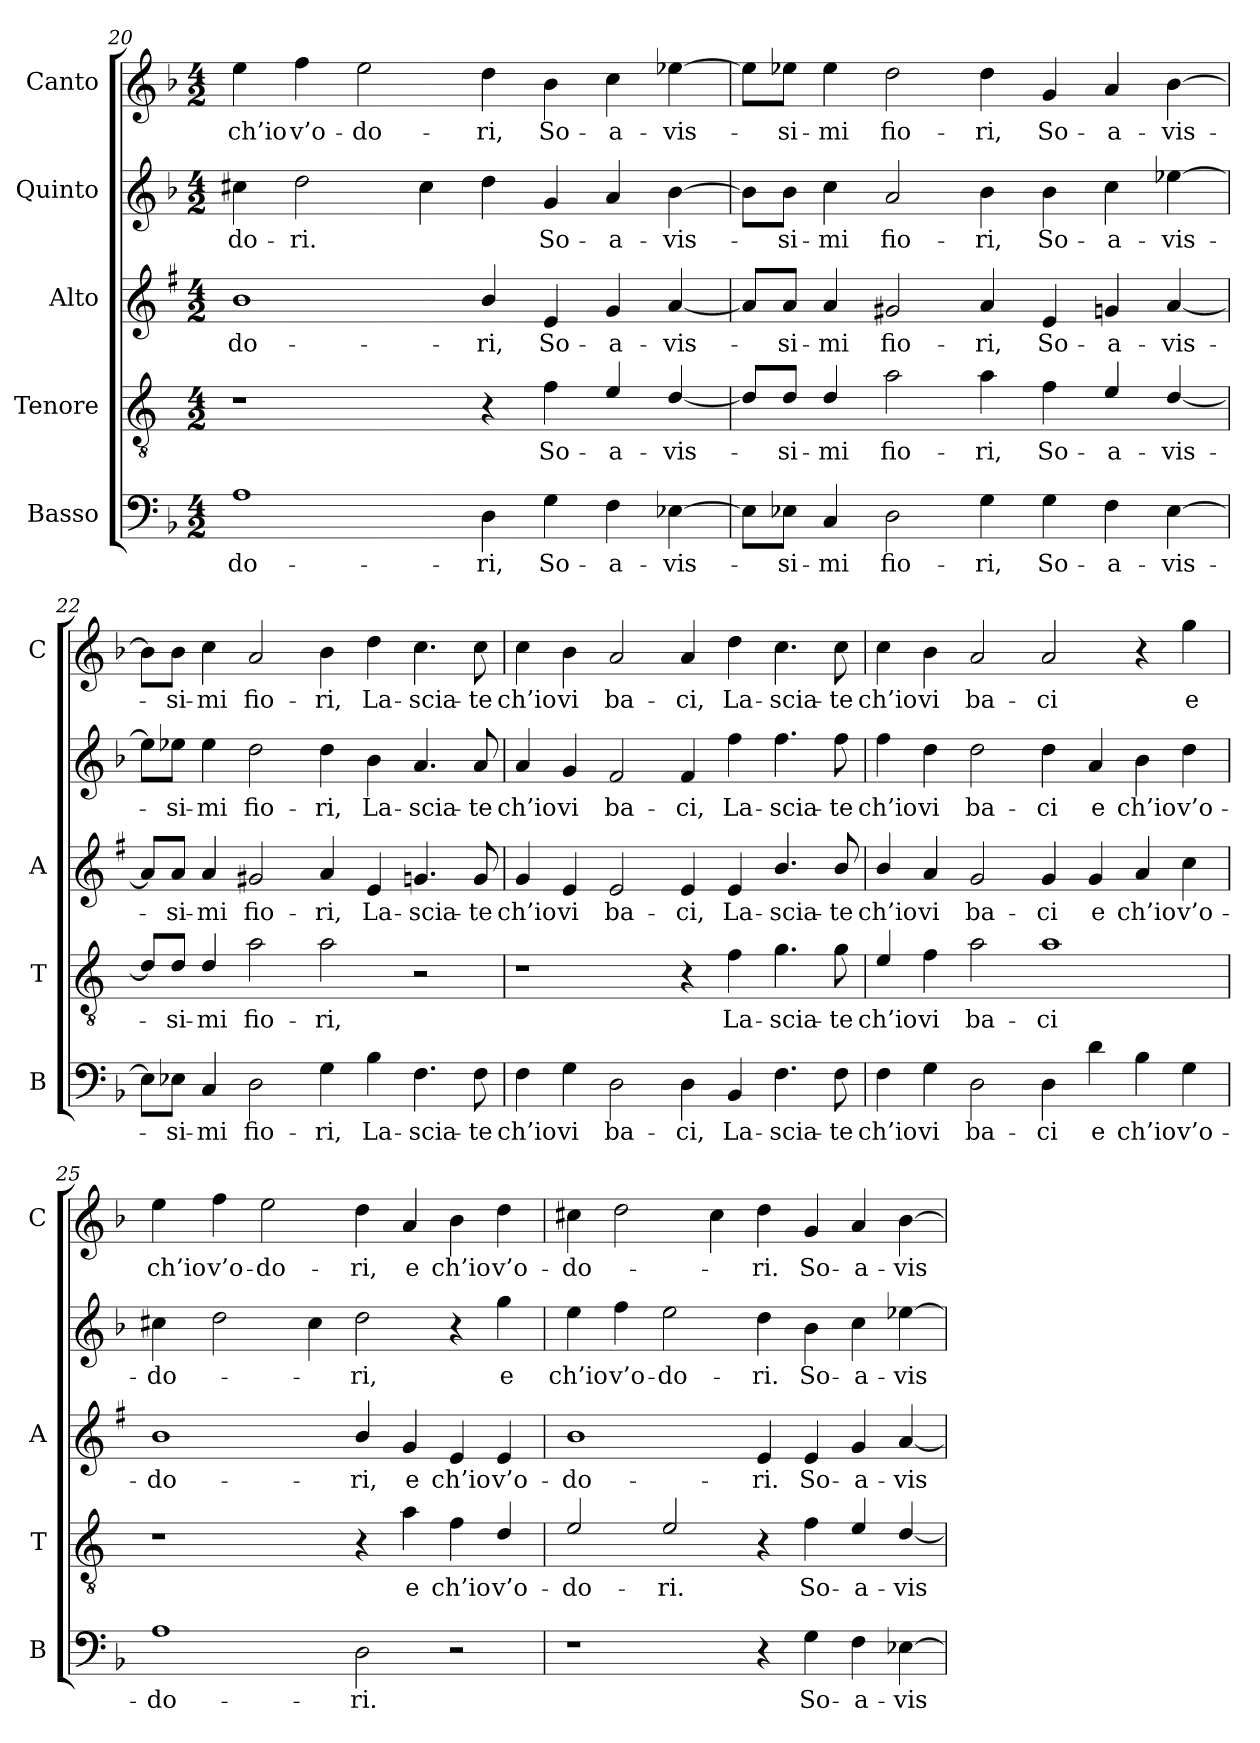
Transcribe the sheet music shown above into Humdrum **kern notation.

**kern	**text	**kern	**text	**kern	**text	**kern	**text	**kern	**text
*part5	*part5	*part4	*part4	*part3	*part3	*part2	*part2	*part1	*part1
*staff5	*staff5	*staff4	*staff4	*staff3	*staff3	*staff2	*staff2	*staff1	*staff1
*I"Basso	*	*I"Tenore	*	*I"Alto	*	*I"Quinto	*	*I"Canto	*
*I'B	*	*I'T	*	*I'A	*	*	*	*I'C	*
*clefF4	*	*clefGv2	*	*clefG2	*	*clefG2	*	*clefG2	*
*	*	*ITrd4c7	*	*ITrd1c2	*	*	*	*	*
*k[b-]	*	*k[b-]	*	*k[b-]	*	*k[b-]	*	*k[b-]	*
*F:	*	*F:	*	*F:	*	*F:	*	*F:	*
*M4/2	*	*M4/2	*	*M4/2	*	*M4/2	*	*M4/2	*
=20	=20	=20	=20	=20	=20	=20	=20	=20	=20
!	!LO:LY:b	!	!	!	!LO:LY:b	!	!LO:LY:b	!	!LO:LY:b
1A	-do-	1r	.	1a	-do-	4cc#X\	-do-	4ee\	ch’io
!	!	!	!	!	!	!	!LO:LY:b	!	!LO:LY:b
.	.	.	.	.	.	2dd\	-ri.	4ff\	v’o-
!	!	!	!	!	!	!	!	!	!LO:LY:b
.	.	.	.	.	.	.	.	2ee\	-do-
.	.	.	.	.	.	4cc#\	.	.	.
!	!LO:LY:b	!	!	!	!LO:LY:b	!	!	!	!LO:LY:b
4D\	-ri,	4r	.	4a/	-ri,	4dd\	.	4dd\	-ri,
!	!LO:LY:b	!	!LO:LY:b	!	!LO:LY:b	!	!LO:LY:b	!	!LO:LY:b
4G\	So-	4B-\	So-	4d/	So-	4g/	So-	4b-\	So-
!	!LO:LY:b	!	!LO:LY:b	!	!LO:LY:b	!	!LO:LY:b	!	!LO:LY:b
4F\	-a-	4A/	-a-	4f/	-a-	4a/	-a-	4cc\	-a-
!	!LO:LY:b	!	!LO:LY:b	!	!LO:LY:b	!	!LO:LY:b	!	!LO:LY:b
[4E-X\	-vis-	[4G/	-vis-	[4g/	-vis-	[4b-\	-vis-	[4ee-X\	-vis-
=21	=21	=21	=21	=21	=21	=21	=21	=21	=21
8E-\L]	.	8G/L]	.	8g/L]	.	8b-\L]	.	8ee-\L]	.
!	!LO:LY:b	!	!LO:LY:b	!	!LO:LY:b	!	!LO:LY:b	!	!LO:LY:b
8E-X\J	-si-	8G/J	-si-	8g/J	-si-	8b-\J	-si-	8ee-X\J	-si-
!	!LO:LY:b	!	!LO:LY:b	!	!LO:LY:b	!	!LO:LY:b	!	!LO:LY:b
4C/	-mi	4G/	-mi	4g/	-mi	4cc\	-mi	4ee-\	-mi
!	!LO:LY:b	!	!LO:LY:b	!	!LO:LY:b	!	!LO:LY:b	!	!LO:LY:b
2D\	fio-	2d\	fio-	2f#X/	fio-	2a/	fio-	2dd\	fio-
!	!LO:LY:b	!	!LO:LY:b	!	!LO:LY:b	!	!LO:LY:b	!	!LO:LY:b
4G\	-ri,	4d\	-ri,	4g/	-ri,	4b-\	-ri,	4dd\	-ri,
!	!LO:LY:b	!	!LO:LY:b	!	!LO:LY:b	!	!LO:LY:b	!	!LO:LY:b
4G\	So-	4B-\	So-	4d/	So-	4b-\	So-	4g/	So-
!	!LO:LY:b	!	!LO:LY:b	!	!LO:LY:b	!	!LO:LY:b	!	!LO:LY:b
4F\	-a-	4A/	-a-	4fn/	-a-	4cc\	-a-	4a/	-a-
!	!LO:LY:b	!	!LO:LY:b	!	!LO:LY:b	!	!LO:LY:b	!	!LO:LY:b
[4E-\	-vis-	[4G/	-vis-	[4g/	-vis-	[4ee-X\	-vis-	[4b-\	-vis-
!!LO:PB:g=z
=22	=22	=22	=22	=22	=22	=22	=22	=22	=22
8E-\L]	.	8G/L]	.	8g/L]	.	8ee-\L]	.	8b-\L]	.
!	!LO:LY:b	!	!LO:LY:b	!	!LO:LY:b	!	!LO:LY:b	!	!LO:LY:b
8E-X\J	-si-	8G/J	-si-	8g/J	-si-	8ee-X\J	-si-	8b-\J	-si-
!	!LO:LY:b	!	!LO:LY:b	!	!LO:LY:b	!	!LO:LY:b	!	!LO:LY:b
4C/	-mi	4G/	-mi	4g/	-mi	4ee-\	-mi	4cc\	-mi
!	!LO:LY:b	!	!LO:LY:b	!	!LO:LY:b	!	!LO:LY:b	!	!LO:LY:b
2D\	fio-	2d\	fio-	2f#X/	fio-	2dd\	fio-	2a/	fio-
!	!LO:LY:b	!	!LO:LY:b	!	!LO:LY:b	!	!LO:LY:b	!	!LO:LY:b
4G\	-ri,	2d\	-ri,	4g/	-ri,	4dd\	-ri,	4b-\	-ri,
!	!LO:LY:b	!	!	!	!LO:LY:b	!	!LO:LY:b	!	!LO:LY:b
4B-\	La-	.	.	4d/	La-	4b-\	La-	4dd\	La-
!	!LO:LY:b	!	!	!	!LO:LY:b	!	!LO:LY:b	!	!LO:LY:b
4.F\	-scia-	2r	.	4.fn/	-scia-	4.a/	-scia-	4.cc\	-scia-
!	!LO:LY:b	!	!	!	!LO:LY:b	!	!LO:LY:b	!	!LO:LY:b
8F\	-te	.	.	8f/	-te	8a/	-te	8cc\	-te
=23	=23	=23	=23	=23	=23	=23	=23	=23	=23
!	!LO:LY:b	!	!	!	!LO:LY:b	!	!LO:LY:b	!	!LO:LY:b
4F\	ch’io	1r	.	4f/	ch’io	4a/	ch’io	4cc\	ch’io
!	!LO:LY:b	!	!	!	!LO:LY:b	!	!LO:LY:b	!	!LO:LY:b
4G\	vi	.	.	4d/	vi	4g/	vi	4b-\	vi
!	!LO:LY:b	!	!	!	!LO:LY:b	!	!LO:LY:b	!	!LO:LY:b
2D\	ba-	.	.	2d/	ba-	2f/	ba-	2a/	ba-
!	!LO:LY:b	!	!	!	!LO:LY:b	!	!LO:LY:b	!	!LO:LY:b
4D\	-ci,	4r	.	4d/	-ci,	4f/	-ci,	4a/	-ci,
!	!LO:LY:b	!	!LO:LY:b	!	!LO:LY:b	!	!LO:LY:b	!	!LO:LY:b
4BB-/	La-	4B-\	La-	4d/	La-	4ff\	La-	4dd\	La-
!	!LO:LY:b	!	!LO:LY:b	!	!LO:LY:b	!	!LO:LY:b	!	!LO:LY:b
4.F\	-scia-	4.c\	-scia-	4.a/	-scia-	4.ff\	-scia-	4.cc\	-scia-
!	!LO:LY:b	!	!LO:LY:b	!	!LO:LY:b	!	!LO:LY:b	!	!LO:LY:b
8F\	-te	8c\	-te	8a/	-te	8ff\	-te	8cc\	-te
=24	=24	=24	=24	=24	=24	=24	=24	=24	=24
!	!LO:LY:b	!	!LO:LY:b	!	!LO:LY:b	!	!LO:LY:b	!	!LO:LY:b
4F\	ch’io	4A/	ch’io	4a/	ch’io	4ff\	ch’io	4cc\	ch’io
!	!LO:LY:b	!	!LO:LY:b	!	!LO:LY:b	!	!LO:LY:b	!	!LO:LY:b
4G\	vi	4B-\	vi	4g/	vi	4dd\	vi	4b-\	vi
!	!LO:LY:b	!	!LO:LY:b	!	!LO:LY:b	!	!LO:LY:b	!	!LO:LY:b
2D\	ba-	2d\	ba-	2f/	ba-	2dd\	ba-	2a/	ba-
!	!LO:LY:b	!	!LO:LY:b	!	!LO:LY:b	!	!LO:LY:b	!	!LO:LY:b
4D\	-ci	1d	-ci	4f/	-ci	4dd\	-ci	2a/	-ci
!	!LO:LY:b	!	!	!	!LO:LY:b	!	!LO:LY:b	!	!
4d\	e	.	.	4f/	e	4a/	e	.	.
!	!LO:LY:b	!	!	!	!LO:LY:b	!	!LO:LY:b	!	!
4B-\	ch’io	.	.	4g/	ch’io	4b-\	ch’io	4r	.
!	!LO:LY:b	!	!	!	!LO:LY:b	!	!LO:LY:b	!	!LO:LY:b
4G\	v’o-	.	.	4b-\	v’o-	4dd\	v’o-	4gg\	e
!!LO:LB:g=z
=25	=25	=25	=25	=25	=25	=25	=25	=25	=25
!	!LO:LY:b	!	!	!	!LO:LY:b	!	!LO:LY:b	!	!LO:LY:b
1A	-do-	1r	.	1a	-do-	4cc#X\	-do-	4ee\	ch’io
!	!	!	!	!	!	!	!	!	!LO:LY:b
.	.	.	.	.	.	2dd\	.	4ff\	v’o-
!	!	!	!	!	!	!	!	!	!LO:LY:b
.	.	.	.	.	.	.	.	2ee\	-do-
.	.	.	.	.	.	4cc#\	.	.	.
!	!LO:LY:b	!	!	!	!LO:LY:b	!	!LO:LY:b	!	!LO:LY:b
2D\	-ri.	4r	.	4a/	-ri,	2dd\	-ri,	4dd\	-ri,
!	!	!	!LO:LY:b	!	!LO:LY:b	!	!	!	!LO:LY:b
.	.	4d\	e	4f/	e	.	.	4a/	e
!	!	!	!LO:LY:b	!	!LO:LY:b	!	!	!	!LO:LY:b
2r	.	4B-\	ch’io	4d/	ch’io	4r	.	4b-\	ch’io
!	!	!	!LO:LY:b	!	!LO:LY:b	!	!LO:LY:b	!	!LO:LY:b
.	.	4G/	v’o-	4d/	v’o-	4gg\	e	4dd\	v’o-
=26	=26	=26	=26	=26	=26	=26	=26	=26	=26
!	!	!	!LO:LY:b	!	!LO:LY:b	!	!LO:LY:b	!	!LO:LY:b
1r	.	2A/	-do-	1a	-do-	4ee\	ch’io	4cc#X\	-do-
!	!	!	!	!	!	!	!LO:LY:b	!	!
.	.	.	.	.	.	4ff\	v’o-	2dd\	.
!	!	!	!LO:LY:b	!	!	!	!LO:LY:b	!	!
.	.	2A/	-ri.	.	.	2ee\	-do-	.	.
.	.	.	.	.	.	.	.	4cc#\	.
!	!	!	!	!	!LO:LY:b	!	!LO:LY:b	!	!LO:LY:b
4r	.	4r	.	4d/	-ri.	4dd\	-ri.	4dd\	-ri.
!	!LO:LY:b	!	!LO:LY:b	!	!LO:LY:b	!	!LO:LY:b	!	!LO:LY:b
4G\	So-	4B-\	So-	4d/	So-	4b-\	So-	4g/	So-
!	!LO:LY:b	!	!LO:LY:b	!	!LO:LY:b	!	!LO:LY:b	!	!LO:LY:b
4F\	-a-	4A/	-a-	4f/	-a-	4cc\	-a-	4a/	-a-
!	!LO:LY:b	!	!LO:LY:b	!	!LO:LY:b	!	!LO:LY:b	!	!LO:LY:b
[4E-X\	-vis-	[4G/	-vis-	[4g/	-vis-	[4ee-X\	-vis-	[4b-\	-vis-
=	=	=	=	=	=	=	=	=	=
*-	*-	*-	*-	*-	*-	*-	*-	*-	*-
